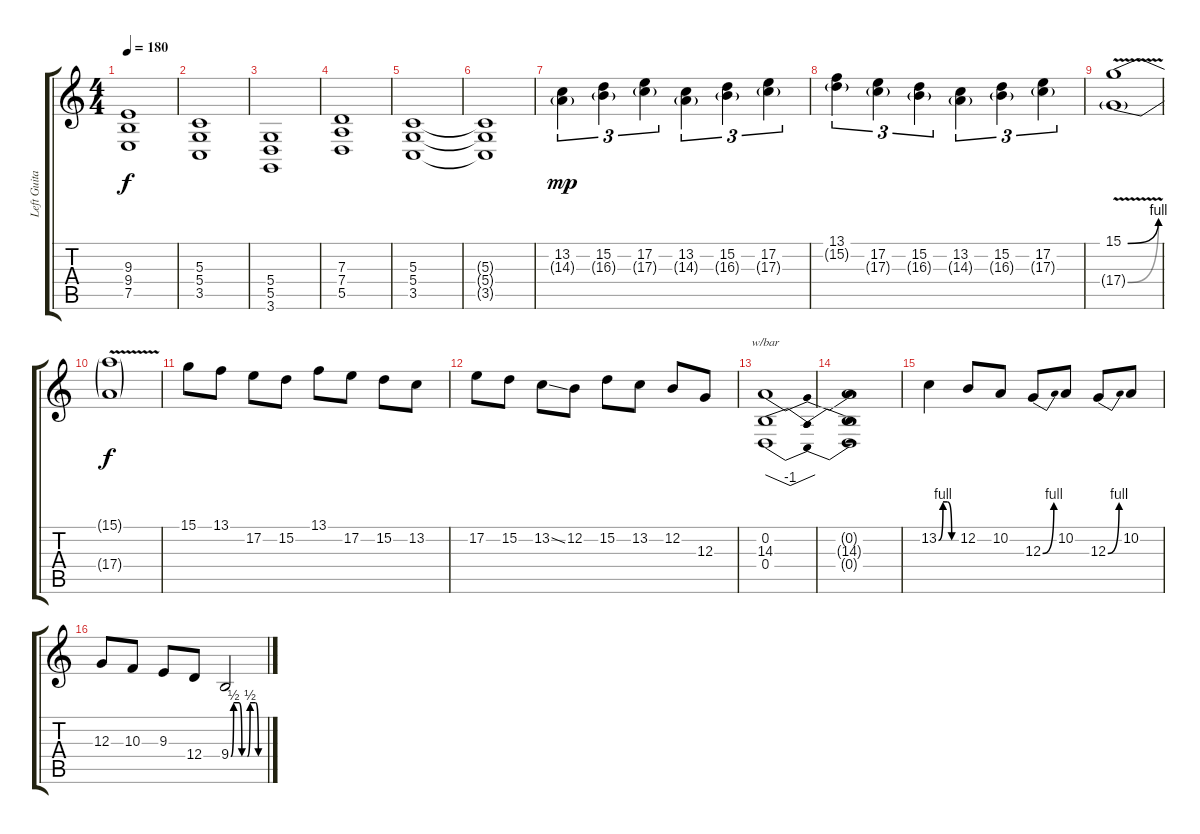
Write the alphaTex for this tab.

\track ("Left Guitar Synth" "Left Guita") {instrument pad5bowed}
\staff {score tabs}
\tuning (E4 B3 G3 D3 A2 E2) {hide}
\ts (4 4)
\tempo 180
\clef g2
\ks c
(9.3 9.4 7.5).1{dy f} |
(5.3 5.4 3.5).1 |
(5.4 5.5 3.6).1 |
(7.3 7.4 5.5).1 |
(5.3 5.4 3.5).1 |
(5.3{t} 5.4{t} 3.5{t}).1 |
(13.2 14.3{g}).4{tu (3 2) dy mp volume 10} (15.2 16.3{g}).4{tu (3 2)} (17.2 17.3{g}).4{tu (3 2)} (13.2 14.3{g}).4{tu (3 2)} (15.2 16.3{g}).4{tu (3 2)} (17.2 17.3{g}).4{tu (3 2)} |
(13.1 15.2{g}).4{tu (3 2)} (17.2 17.3{g}).4{tu (3 2)} (15.2 16.3{g}).4{tu (3 2)} (13.2 14.3{g}).4{tu (3 2)} (15.2 16.3{g}).4{tu (3 2)} (17.2 17.3{g}).4{tu (3 2)} |
(15.1{be (bend 0 0 60 4) v} 17.4{be (bend 0 0 60 4) v g}).1 |
(15.1{t} 17.4{t}).1{dy f} |
15.1.8 13.1.8 17.2.8 15.2.8 13.1.8 17.2.8 15.2.8 13.2.8 |
17.2.8 15.2.8 13.2{ss}.8 12.2.8 15.2.8 13.2.8 12.2.8 12.3.8 |
(0.2 14.3 0.4).1{tbe (dip default 0 0 30 -4 60 0)} |
(0.2{t} 14.3{t} 0.4{t}).1 |
13.2{be (custom 0 0 15 4 30 4 45 0 60 0)}.4 12.2.8 10.2.8 12.3{be (bend 0 0 60 4)}.8 10.2.8 12.3{be (bend 0 0 60 4)}.8 10.2.8 |
12.3.8 10.3.8 9.3.8 12.4.8 9.4{be (custom 0 0 5 2 15 2 20 0 30 0 35 2 45 2 50 0 60 0)}.2
